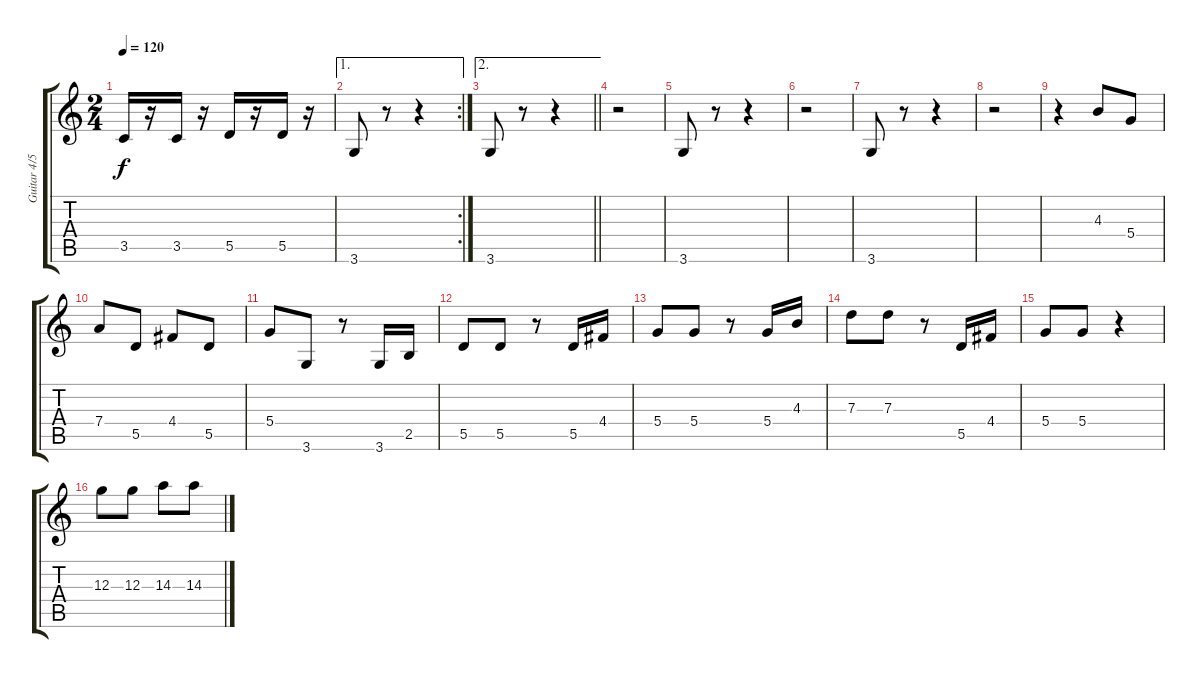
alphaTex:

\track ("Guitar 4/5" "Guitar 4/5") {instrument electricguitarmuted}
\staff {score tabs}
\tuning (E4 B3 G3 D3 A2 E2) {hide}
\ts (2 4)
\tempo 120
\clef g2
\ks c
3.5.16{dy f} r.16 3.5.16 r.16 5.5.16 r.16 5.5.16 r.16 |
\ae 1
\rc 2
3.6.8 r.8 r.4 |
\ae 2
\barLineRight lightlight
3.6.8 r.8 r.4 |
r.2 |
3.6.8 r.8 r.4 |
r.2 |
3.6.8 r.8 r.4 |
r.2 |
r.4 4.3.8 5.4.8 |
7.4.8 5.5.8 4.4.8 5.5.8 |
5.4.8 3.6.8 r.8 3.6.16 2.5.16 |
5.5.8 5.5.8 r.8 5.5.16 4.4.16 |
5.4.8 5.4.8 r.8 5.4.16 4.3.16 |
7.3.8 7.3.8 r.8 5.5.16 4.4.16 |
5.4.8 5.4.8 r.4 |
12.3.8 12.3.8 14.3.8 14.3.8
